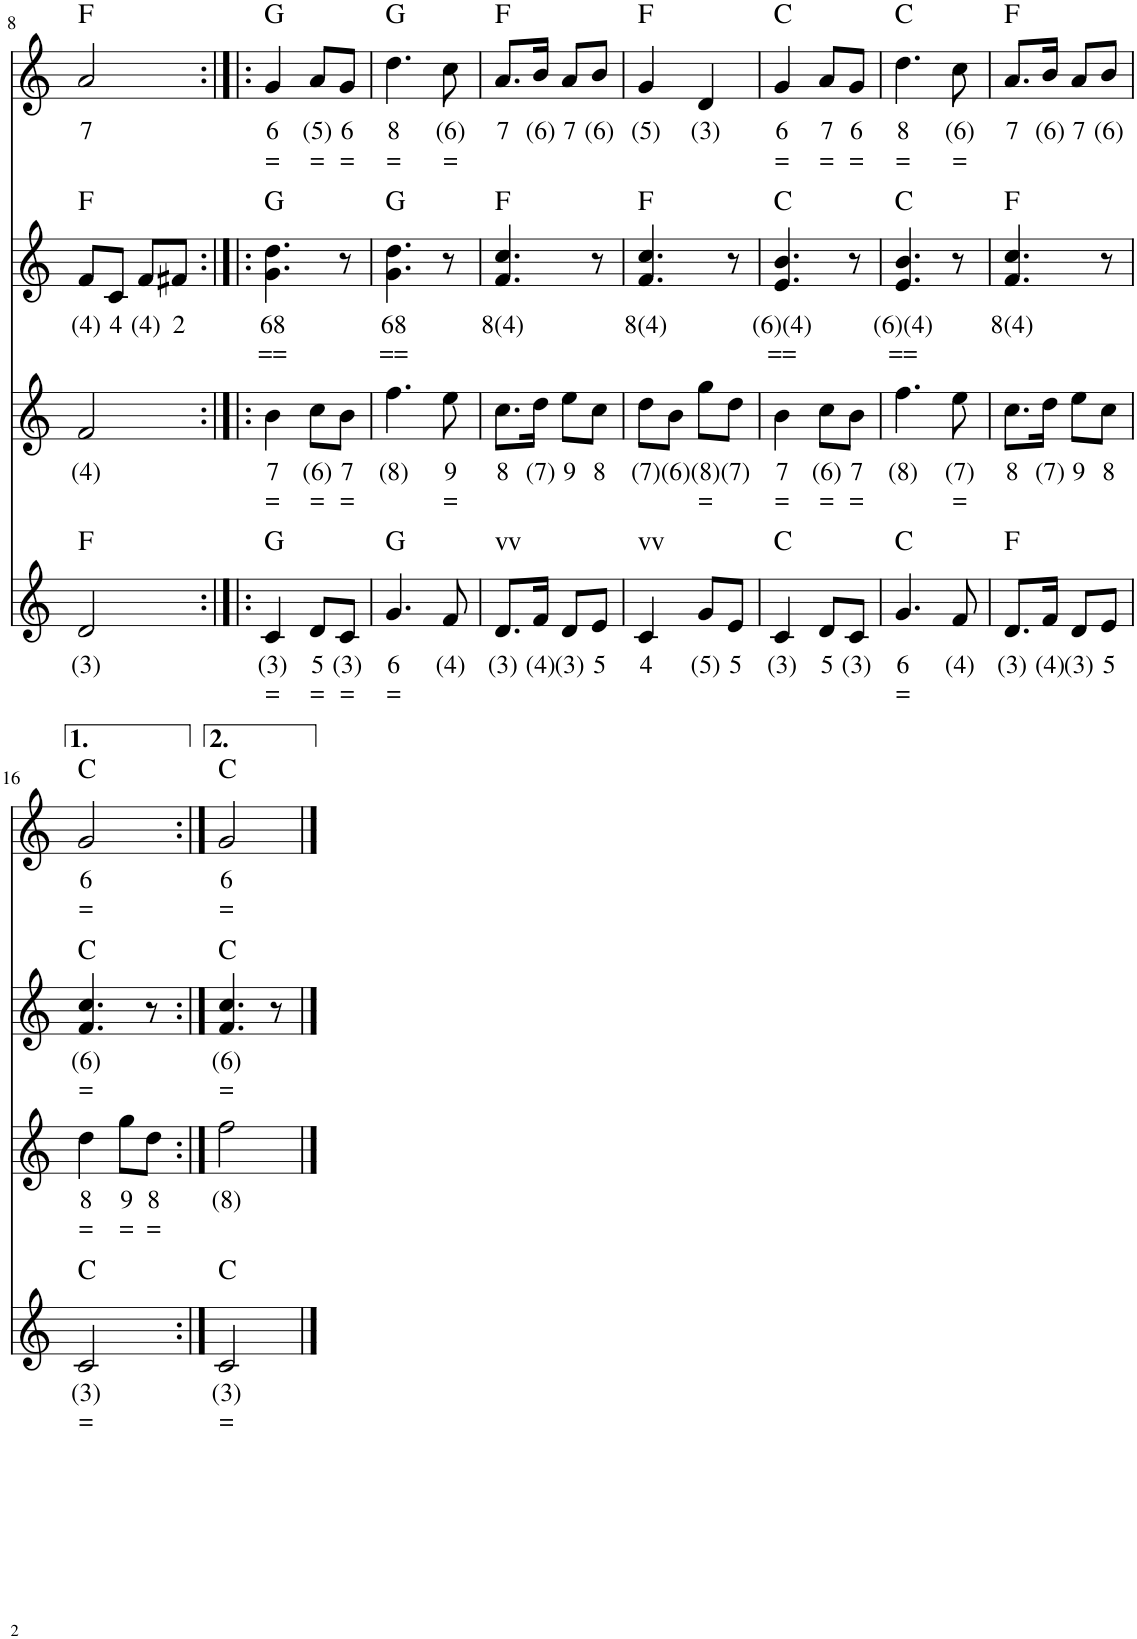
**kern	**text	**text	**kern	**text	**text	**kern	**text	**text	**kern	**text	**text	**harte
*part4	*part4	*part4	*part3	*part3	*part3	*part2	*part2	*part2	*part1	*part1	*part1	*part1
*staff4	*staff4	*staff4	*staff3	*staff3	*staff3	*staff2	*staff2	*staff2	*staff1	*staff1	*staff1	*
*I"Stem	*	*	*I"Stem	*	*	*I"Stem	*	*	*I"Stem	*	*	*
!!LO:PB:g=z
*clefG2	*	*	*clefG2	*	*	*clefG2	*	*	*clefG2	*	*	*
*k[]	*	*	*k[]	*	*	*k[]	*	*	*k[]	*	*	*
*M2/4	*	*	*M2/4	*	*	*M2/4	*	*	*M2/4	*	*	*
=8	=8	=8	=8	=8	=8	=8	=8	=8	=8	=8	=8	=8
!	!LO:LY:b	!	!	!LO:LY:b	!	!	!LO:LY:b	!	!	!LO:LY:b	!	!
2d/	(3)	.	2f/	(4)	.	8f/L	(4)	.	2a/	7	.	F:maj
!	!	!	!	!	!	!	!LO:LY:b	!	!	!	!	!
.	.	.	.	.	.	8c/J	4	.	.	.	.	.
!	!	!	!	!	!	!	!LO:LY:b	!	!	!	!	!
.	.	.	.	.	.	8f/L	(4)	.	.	.	.	.
!	!	!	!	!	!	!	!LO:LY:b	!	!	!	!	!
.	.	.	.	.	.	8f#X/J	2	.	.	.	.	.
=9:|!|:	=9:|!|:	=9:|!|:	=9:|!|:	=9:|!|:	=9:|!|:	=9:|!|:	=9:|!|:	=9:|!|:	=9:|!|:	=9:|!|:	=9:|!|:	=9:|!|:
!	!LO:LY:b	!LO:LY:b	!	!LO:LY:b	!LO:LY:b	!	!LO:LY:b	!LO:LY:b	!	!LO:LY:b	!LO:LY:b	!
4c/	(3)	=	4b\	7	=	4.g\ 4.dd\	68	==	4g/	6	=	G:maj
!	!LO:LY:b	!LO:LY:b	!	!LO:LY:b	!LO:LY:b	!	!	!	!	!LO:LY:b	!LO:LY:b	!
8d/L	5	=	8cc\L	(6)	=	.	.	.	8a/L	(5)	=	.
!	!LO:LY:b	!LO:LY:b	!	!LO:LY:b	!LO:LY:b	!	!	!	!	!LO:LY:b	!LO:LY:b	!
8c/J	(3)	=	8b\J	7	=	8r	.	.	8g/J	6	=	.
=10	=10	=10	=10	=10	=10	=10	=10	=10	=10	=10	=10	=10
!	!LO:LY:b	!LO:LY:b	!	!LO:LY:b	!	!	!LO:LY:b	!LO:LY:b	!	!LO:LY:b	!LO:LY:b	!
4.g/	6	=	4.ff\	(8)	.	4.g\ 4.dd\	68	==	4.dd\	8	=	G:maj
!	!LO:LY:b	!	!	!LO:LY:b	!LO:LY:b	!	!	!	!	!LO:LY:b	!LO:LY:b	!
8f/	(4)	.	8ee\	9	=	8r	.	.	8cc\	(6)	=	.
=11	=11	=11	=11	=11	=11	=11	=11	=11	=11	=11	=11	=11
!	!LO:LY:b	!	!	!LO:LY:b	!	!	!LO:LY:b	!	!	!LO:LY:b	!	!
8.d/L	(3)	.	8.cc\L	8	.	4.f/ 4.cc/	8(4)	.	8.a/L	7	.	F:maj
!	!LO:LY:b	!	!	!LO:LY:b	!	!	!	!	!	!LO:LY:b	!	!
16f/Jk	(4)	.	16dd\Jk	(7)	.	.	.	.	16b/Jk	(6)	.	.
!	!LO:LY:b	!	!	!LO:LY:b	!	!	!	!	!	!LO:LY:b	!	!
8d/L	(3)	.	8ee\L	9	.	.	.	.	8a/L	7	.	.
!	!LO:LY:b	!	!	!LO:LY:b	!	!	!	!	!	!LO:LY:b	!	!
8e/J	5	.	8cc\J	8	.	8r	.	.	8b/J	(6)	.	.
=12	=12	=12	=12	=12	=12	=12	=12	=12	=12	=12	=12	=12
!	!LO:LY:b	!	!	!LO:LY:b	!	!	!LO:LY:b	!	!	!LO:LY:b	!	!
4c/	4	.	8dd\L	(7)	.	4.f/ 4.cc/	8(4)	.	4g/	(5)	.	F:maj
!	!	!	!	!LO:LY:b	!	!	!	!	!	!	!	!
.	.	.	8b\J	(6)	.	.	.	.	.	.	.	.
!	!LO:LY:b	!	!	!LO:LY:b	!LO:LY:b	!	!	!	!	!LO:LY:b	!	!
8g/L	(5)	.	8gg\L	(8)	=	.	.	.	4d/	(3)	.	.
!	!LO:LY:b	!	!	!LO:LY:b	!	!	!	!	!	!	!	!
8e/J	5	.	8dd\J	(7)	.	8r	.	.	.	.	.	.
=13	=13	=13	=13	=13	=13	=13	=13	=13	=13	=13	=13	=13
!	!LO:LY:b	!	!	!LO:LY:b	!LO:LY:b	!	!LO:LY:b	!LO:LY:b	!	!LO:LY:b	!LO:LY:b	!
4c/	(3)	.	4b\	7	=	4.e/ 4.b/	(6)(4)	==	4g/	6	=	C:maj
!	!LO:LY:b	!	!	!LO:LY:b	!LO:LY:b	!	!	!	!	!LO:LY:b	!LO:LY:b	!
8d/L	5	.	8cc\L	(6)	=	.	.	.	8a/L	7	=	.
!	!LO:LY:b	!	!	!LO:LY:b	!LO:LY:b	!	!	!	!	!LO:LY:b	!LO:LY:b	!
8c/J	(3)	.	8b\J	7	=	8r	.	.	8g/J	6	=	.
=14	=14	=14	=14	=14	=14	=14	=14	=14	=14	=14	=14	=14
!	!LO:LY:b	!LO:LY:b	!	!LO:LY:b	!	!	!LO:LY:b	!LO:LY:b	!	!LO:LY:b	!LO:LY:b	!
4.g/	6	=	4.ff\	(8)	.	4.e/ 4.b/	(6)(4)	==	4.dd\	8	=	C:maj
!	!LO:LY:b	!	!	!LO:LY:b	!LO:LY:b	!	!	!	!	!LO:LY:b	!LO:LY:b	!
8f/	(4)	.	8ee\	(7)	=	8r	.	.	8cc\	(6)	=	.
=15	=15	=15	=15	=15	=15	=15	=15	=15	=15	=15	=15	=15
!	!LO:LY:b	!	!	!LO:LY:b	!	!	!LO:LY:b	!	!	!LO:LY:b	!	!
8.d/L	(3)	.	8.cc\L	8	.	4.f/ 4.cc/	8(4)	.	8.a/L	7	.	F:maj
!	!LO:LY:b	!	!	!LO:LY:b	!	!	!	!	!	!LO:LY:b	!	!
16f/Jk	(4)	.	16dd\Jk	(7)	.	.	.	.	16b/Jk	(6)	.	.
!	!LO:LY:b	!	!	!LO:LY:b	!	!	!	!	!	!LO:LY:b	!	!
8d/L	(3)	.	8ee\L	9	.	.	.	.	8a/L	7	.	.
!	!LO:LY:b	!	!	!LO:LY:b	!	!	!	!	!	!LO:LY:b	!	!
8e/J	5	.	8cc\J	8	.	8r	.	.	8b/J	(6)	.	.
!!LO:LB:g=z
=16	=16	=16	=16	=16	=16	=16	=16	=16	=16	=16	=16	=16
!	!LO:LY:b	!LO:LY:b	!	!LO:LY:b	!LO:LY:b	!	!LO:LY:b	!LO:LY:b	!	!LO:LY:b	!LO:LY:b	!
2c/	(3)	=	4dd\	8	=	4.f/ 4.cc/	(6)	=	2g/	6	=	C:maj
!	!	!	!	!LO:LY:b	!LO:LY:b	!	!	!	!	!	!	!
.	.	.	8gg\L	9	=	.	.	.	.	.	.	.
!	!	!	!	!LO:LY:b	!LO:LY:b	!	!	!	!	!	!	!
.	.	.	8dd\J	8	=	8r	.	.	.	.	.	.
=17:|!	=17:|!	=17:|!	=17:|!	=17:|!	=17:|!	=17:|!	=17:|!	=17:|!	=17:|!	=17:|!	=17:|!	=17:|!
!	!LO:LY:b	!LO:LY:b	!	!LO:LY:b	!	!	!LO:LY:b	!LO:LY:b	!	!LO:LY:b	!LO:LY:b	!
2c/	(3)	=	2ff\	(8)	.	4.f/ 4.cc/	(6)	=	2g/	6	=	C:maj
.	.	.	.	.	.	8r	.	.	.	.	.	.
==	==	==	==	==	==	==	==	==	==	==	==	==
*-	*-	*-	*-	*-	*-	*-	*-	*-	*-	*-	*-	*-
